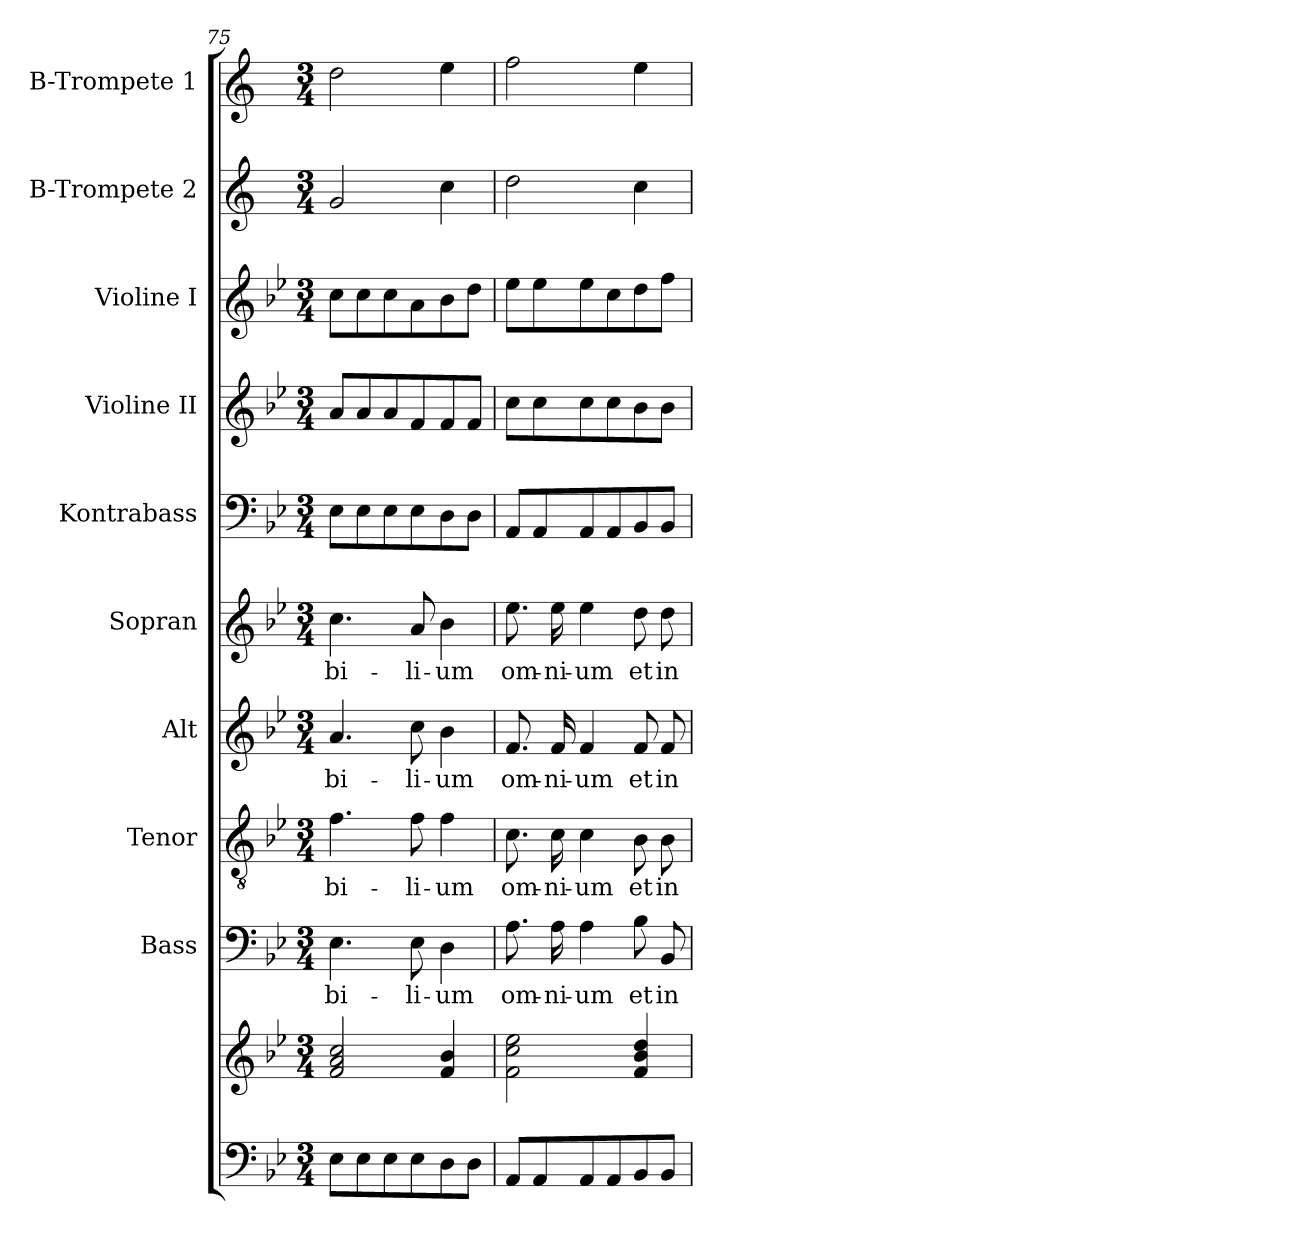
**kern	**kern	**kern	**text	**kern	**text	**kern	**text	**kern	**text	**kern	**kern	**kern	**kern	**kern
*part10	*part10	*part9	*part9	*part8	*part8	*part7	*part7	*part6	*part6	*part5	*part4	*part3	*part2	*part1
*staff11	*staff10	*staff9	*staff9	*staff8	*staff8	*staff7	*staff7	*staff6	*staff6	*staff5	*staff4	*staff3	*staff2	*staff1
*	*	*I"Bass	*	*I"Tenor	*	*I"Alt	*	*I"Sopran	*	*I"Kontrabass	*I"Violine II	*I"Violine I	*I"B-Trompete 2	*I"B-Trompete 1
*	*	*I'B.	*	*I'T.	*	*I'A.	*	*I'S.	*	*I'Kb.	*I'Vl. II	*I'Vl. I	*I'B Trp. 2	*I'B Trp. 1
*clefF4	*clefG2	*clefF4	*	*clefGv2	*	*clefG2	*	*clefG2	*	*clefF4	*clefG2	*clefG2	*clefG2	*clefG2
*	*	*	*	*	*	*	*	*	*	*ITrd7c12	*	*	*ITrd1c2	*ITrd1c2
*k[b-e-]	*k[b-e-]	*k[b-e-]	*	*k[b-e-]	*	*k[b-e-]	*	*k[b-e-]	*	*k[b-e-]	*k[b-e-]	*k[b-e-]	*k[b-e-]	*k[b-e-]
*B-:	*B-:	*B-:	*	*B-:	*	*B-:	*	*B-:	*	*B-:	*B-:	*B-:	*B-:	*B-:
*M3/4	*M3/4	*M3/4	*	*M3/4	*	*M3/4	*	*M3/4	*	*M3/4	*M3/4	*M3/4	*M3/4	*M3/4
=75	=75	=75	=75	=75	=75	=75	=75	=75	=75	=75	=75	=75	=75	=75
!	!	!	!LO:LY:b	!	!LO:LY:b	!	!LO:LY:b	!	!LO:LY:b	!	!	!	!	!
8E-\L	2f/ 2a/ 2cc/	4.E-\	-bi-	4.f\	-bi-	4.a/	-bi-	4.cc\	-bi-	8EE-\L	8a/L	8cc\L	2f/	2cc\
8E-\	.	.	.	.	.	.	.	.	.	8EE-\	8a/	8cc\	.	.
8E-\	.	.	.	.	.	.	.	.	.	8EE-\	8a/	8cc\	.	.
!	!	!	!LO:LY:b	!	!LO:LY:b	!	!LO:LY:b	!	!LO:LY:b	!	!	!	!	!
8E-\	.	8E-\	-li-	8f\	-li-	8cc\	-li-	8a/	-li-	8EE-\	8f/	8a\	.	.
!	!	!	!LO:LY:b	!	!LO:LY:b	!	!LO:LY:b	!	!LO:LY:b	!	!	!	!	!
8D\	4f/ 4b-/	4D\	-um	4f\	-um	4b-\	-um	4b-\	-um	8DD\	8f/	8b-\	4b-\	4dd\
8D\J	.	.	.	.	.	.	.	.	.	8DD\J	8f/J	8dd\J	.	.
!!LO:PB:g=z
=76	=76	=76	=76	=76	=76	=76	=76	=76	=76	=76	=76	=76	=76	=76
!	!	!	!LO:LY:b	!	!LO:LY:b	!	!LO:LY:b	!	!LO:LY:b	!	!	!	!	!
8AA/L	2f\ 2cc\ 2ee-\	8.A\	om-	8.c\	om-	8.f/	om-	8.ee-\	om-	8AAA/L	8cc\L	8ee-\L	2cc\	2ee-\
8AA/	.	.	.	.	.	.	.	.	.	8AAA/	8cc\	8ee-\	.	.
!	!	!	!LO:LY:b	!	!LO:LY:b	!	!LO:LY:b	!	!LO:LY:b	!	!	!	!	!
.	.	16A\	-ni-	16c\	-ni-	16f/	-ni-	16ee-\	-ni-	.	.	.	.	.
!	!	!	!LO:LY:b	!	!LO:LY:b	!	!LO:LY:b	!	!LO:LY:b	!	!	!	!	!
8AA/	.	4A\	-um	4c\	-um	4f/	-um	4ee-\	-um	8AAA/	8cc\	8ee-\	.	.
8AA/	.	.	.	.	.	.	.	.	.	8AAA/	8cc\	8cc\	.	.
!	!	!	!LO:LY:b	!	!LO:LY:b	!	!LO:LY:b	!	!LO:LY:b	!	!	!	!	!
8BB-/	4f/ 4b-/ 4dd/	8B-\	et	8B-\	et	8f/	et	8dd\	et	8BBB-/	8b-\	8dd\	4b-\	4dd\
!	!	!	!LO:LY:b	!	!LO:LY:b	!	!LO:LY:b	!	!LO:LY:b	!	!	!	!	!
8BB-/J	.	8BB-/	in-	8B-\	in-	8f/	in-	8dd\	in-	8BBB-/J	8b-\J	8ff\J	.	.
=	=	=	=	=	=	=	=	=	=	=	=	=	=	=
*-	*-	*-	*-	*-	*-	*-	*-	*-	*-	*-	*-	*-	*-	*-
